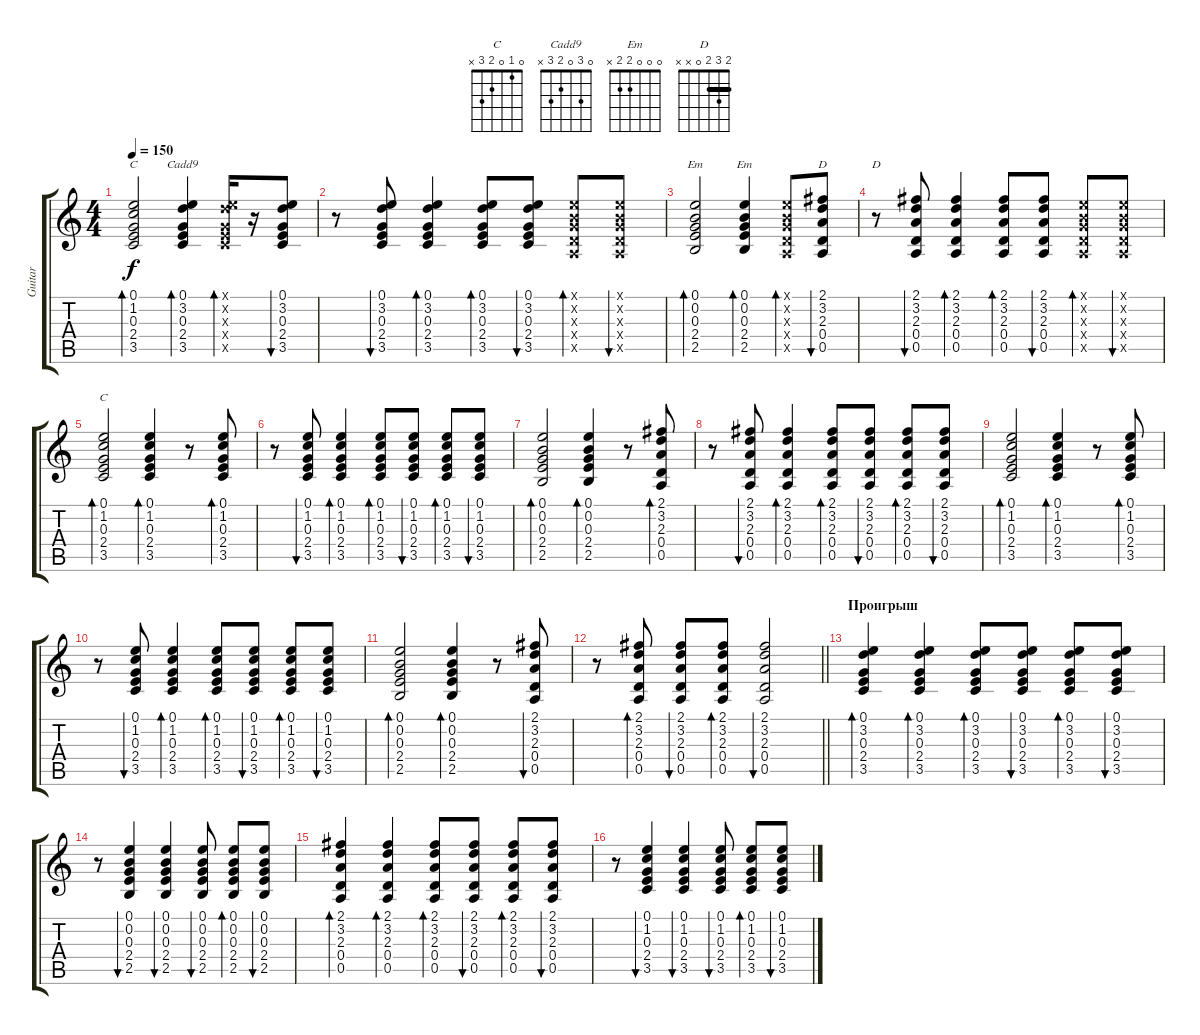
\track ("Guitar" "Guitar") {instrument acousticguitarsteel}
\staff {score tabs}
\tuning (E4 B3 G3 D3 A2 E2) {hide}
\chord ("C" 3 5 3 0 3 x) {barre 3}
\chord ("Cadd9" 0 3 0 2 3 x)
\chord ("Em" 0 0 0 2 2 0)
\chord ("Em" 0 0 0 2 2 x)
\chord ("D" 2 3 2 0 0 x) {barre 2}
\chord ("D" 2 3 2 0 x x) {barre 2}
\chord ("C" 0 1 0 2 3 x)
\ts (4 4)
\tempo 150
\clef g2
\ks c
(0.1 1.2 0.3 2.4 3.5).2{bd 60 ch "C" dy f} (0.1 3.2 0.3 2.4 3.5).4{bd 60 ch "Cadd9"} (0.1{x} 3.2{x} 0.3{x} 2.4{x} 3.5{x}).16{bd 60} r.16 (0.1 3.2 0.3 2.4 3.5).8{bu 60} |
r.8 (0.1 3.2 0.3 2.4 3.5).8{bu 60} (0.1 3.2 0.3 2.4 3.5).4{bd 60} (0.1 3.2 0.3 2.4 3.5).8{bd 60} (0.1 3.2 0.3 2.4 3.5).8{bu 60} (0.1{x} 0.2{x} 0.3{x} 0.4{x} 0.5{x}).8{bd 60} (0.1{x} 0.2{x} 0.3{x} 0.4{x} 0.5{x}).8{bu 60} |
(0.1 0.2 0.3 2.4 2.5).2{bd 60 ch "Em"} (0.1 0.2 0.3 2.4 2.5).4{bd 60 ch "Em"} (0.1{x} 0.2{x} 0.3{x} 0.4{x} 0.5{x}).8{bd 60} (2.1 3.2 2.3 0.4 0.5).8{bu 60 ch "D"} |
r.8{ch "D"} (2.1 3.2 2.3 0.4 0.5).8{bu 60} (2.1 3.2 2.3 0.4 0.5).4{bd 60} (2.1 3.2 2.3 0.4 0.5).8{bd 60} (2.1 3.2 2.3 0.4 0.5).8{bu 60} (0.1{x} 0.2{x} 0.3{x} 0.4{x} 0.5{x}).8{bd 60} (0.1{x} 0.2{x} 0.3{x} 0.4{x} 0.5{x}).8{bu 60} |
(0.1 1.2 0.3 2.4 3.5).2{bd 60 ch "C"} (0.1 1.2 0.3 2.4 3.5).4{bd 60} r.8 (0.1 1.2 0.3 2.4 3.5).8{bd 60} |
r.8 (0.1 1.2 0.3 2.4 3.5).8{bu 60} (0.1 1.2 0.3 2.4 3.5).4{bd 60} (0.1 1.2 0.3 2.4 3.5).8{bd 60} (0.1 1.2 0.3 2.4 3.5).8{bu 60} (0.1 1.2 0.3 2.4 3.5).8{bd 60} (0.1 1.2 0.3 2.4 3.5).8{bu 60} |
(0.1 0.2 0.3 2.4 2.5).2{bd 60} (0.1 0.2 0.3 2.4 2.5).4{bd 60} r.8 (2.1 3.2 2.3 0.4 0.5).8{bd 60} |
r.8 (2.1 3.2 2.3 0.4 0.5).8{bu 60} (2.1 3.2 2.3 0.4 0.5).4{bd 60} (2.1 3.2 2.3 0.4 0.5).8{bd 60} (2.1 3.2 2.3 0.4 0.5).8{bu 60} (2.1 3.2 2.3 0.4 0.5).8{bd 60} (2.1 3.2 2.3 0.4 0.5).8{bu 60} |
(0.1 1.2 0.3 2.4 3.5).2{bd 60} (0.1 1.2 0.3 2.4 3.5).4{bd 60} r.8 (0.1 1.2 0.3 2.4 3.5).8{bd 60} |
r.8 (0.1 1.2 0.3 2.4 3.5).8{bu 60} (0.1 1.2 0.3 2.4 3.5).4{bd 60} (0.1 1.2 0.3 2.4 3.5).8{bd 60} (0.1 1.2 0.3 2.4 3.5).8{bu 60} (0.1 1.2 0.3 2.4 3.5).8{bd 60} (0.1 1.2 0.3 2.4 3.5).8{bu 60} |
(0.1 0.2 0.3 2.4 2.5).2{bd 60} (0.1 0.2 0.3 2.4 2.5).4{bd 60} r.8 (2.1 3.2 2.3 0.4 0.5).8{bu 60} |
\barLineRight lightlight
r.8 (2.1 3.2 2.3 0.4 0.5).8{bd 60} (2.1 3.2 2.3 0.4 0.5).8{bu 60} (2.1 3.2 2.3 0.4 0.5).8{bd 60} (2.1 3.2 2.3 0.4 0.5).2{bu 60} |
\section ("" "Проигрыш")
(0.1 3.2 0.3 2.4 3.5).4{bd 60} (0.1 3.2 0.3 2.4 3.5).4{bd 60} (0.1 3.2 0.3 2.4 3.5).8{bd 60} (0.1 3.2 0.3 2.4 3.5).8{bu 60} (0.1 3.2 0.3 2.4 3.5).8{bd 60} (0.1 3.2 0.3 2.4 3.5).8{bu 60} |
r.8 (0.1 0.2 0.3 2.4 2.5).4{bu 60} (0.1 0.2 0.3 2.4 2.5).4{bu 60} (0.1 0.2 0.3 2.4 2.5).8{bu 60} (0.1 0.2 0.3 2.4 2.5).8{bd 60} (0.1 0.2 0.3 2.4 2.5).8{bu 60} |
(2.1 3.2 2.3 0.4 0.5).4{bd 60} (2.1 3.2 2.3 0.4 0.5).4{bd 60} (2.1 3.2 2.3 0.4 0.5).8{bd 60} (2.1 3.2 2.3 0.4 0.5).8{bu 60} (2.1 3.2 2.3 0.4 0.5).8{bd 60} (2.1 3.2 2.3 0.4 0.5).8{bu 60} |
r.8 (0.1 1.2 0.3 2.4 3.5).4{bu 60} (0.1 1.2 0.3 2.4 3.5).4{bu 60} (0.1 1.2 0.3 2.4 3.5).8{bu 60} (0.1 1.2 0.3 2.4 3.5).8{bd 60} (0.1 1.2 0.3 2.4 3.5).8{bu 60}
